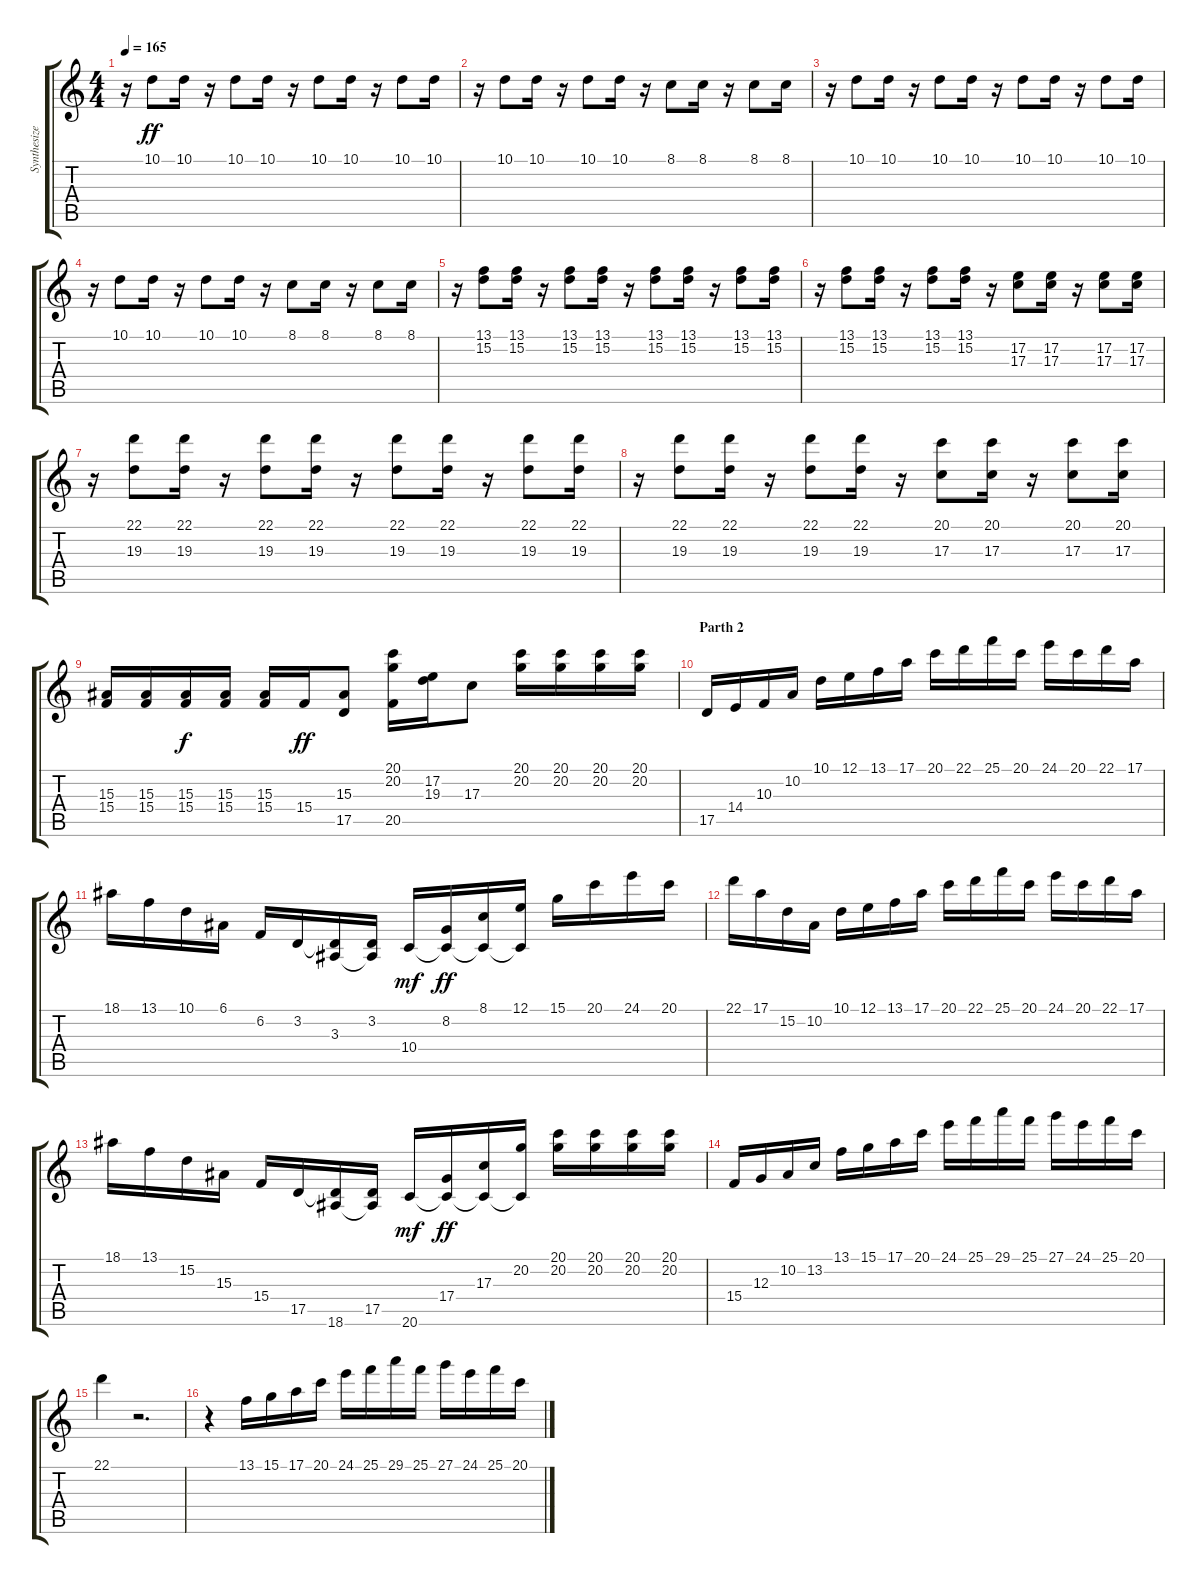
\track ("Synthesizer" "Synthesize") {instrument pad6metallic}
\staff {score tabs}
\tuning (E4 B3 G3 D3 A2 E2) {hide}
\ts (4 4)
\tempo 165
\clef g2
\ks c
r.16{dy ff} 10.1.8 10.1.16 r.16 10.1.8 10.1.16 r.16 10.1.8 10.1.16 r.16 10.1.8 10.1.16 |
r.16 10.1.8 10.1.16 r.16 10.1.8 10.1.16 r.16 8.1.8 8.1.16 r.16 8.1.8 8.1.16 |
r.16 10.1.8 10.1.16 r.16 10.1.8 10.1.16 r.16 10.1.8 10.1.16 r.16 10.1.8 10.1.16 |
r.16 10.1.8 10.1.16 r.16 10.1.8 10.1.16 r.16 8.1.8 8.1.16 r.16 8.1.8 8.1.16 |
r.16 (13.1 15.2).8 (13.1 15.2).16 r.16 (13.1 15.2).8 (13.1 15.2).16 r.16 (13.1 15.2).8 (13.1 15.2).16 r.16 (13.1 15.2).8 (13.1 15.2).16 |
r.16 (13.1 15.2).8 (13.1 15.2).16 r.16 (13.1 15.2).8 (13.1 15.2).16 r.16 (17.2 17.3).8 (17.2 17.3).16 r.16 (17.2 17.3).8 (17.2 17.3).16 |
r.16 (22.1 19.3).8 (22.1 19.3).16 r.16 (22.1 19.3).8 (22.1 19.3).16 r.16 (22.1 19.3).8 (22.1 19.3).16 r.16 (22.1 19.3).8 (22.1 19.3).16 |
r.16 (22.1 19.3).8 (22.1 19.3).16 r.16 (22.1 19.3).8 (22.1 19.3).16 r.16 (20.1 17.3).8 (20.1 17.3).16 r.16 (20.1 17.3).8 (20.1 17.3).16 |
(15.3 15.4).16 (15.3 15.4).16 (15.3 15.4).16{dy f} (15.3 15.4).16 (15.3 15.4).16 15.4.16{dy ff} (15.3 17.5).8 (20.1 20.2 20.5).16 (17.2 19.3).16 17.3.8 (20.1 20.2).16 (20.1 20.2).16 (20.1 20.2).16 (20.1 20.2).16 |
\section ("" "Parth 2")
17.5.16 14.4.16 10.3.16 10.2.16 10.1.16 12.1.16 13.1.16 17.1.16 20.1.16 22.1.16 25.1.16 20.1.16 24.1.16 20.1.16 22.1.16 17.1.16 |
18.1.16 13.1.16 10.1.16 6.1.16 6.2.16 3.2.16 (3.2{t} 3.3).16 (3.2 3.3{t}).16 10.4.16{dy mf} (8.2 10.4{t}).16{dy ff} (8.1 10.4{t}).16 (12.1 10.4{t}).16 15.1.16 20.1.16 24.1.16 20.1.16 |
22.1.16 17.1.16 15.2.16 10.2.16 10.1.16 12.1.16 13.1.16 17.1.16 20.1.16 22.1.16 25.1.16 20.1.16 24.1.16 20.1.16 22.1.16 17.1.16 |
18.1.16 13.1.16 15.2.16 15.3.16 15.4.16 17.5.16 (17.5{t} 18.6).16 (17.5 18.6{t}).16 20.6.16{dy mf} (17.4 20.6{t}).16{dy ff} (17.3 20.6{t}).16 (20.2 20.6{t}).16 (20.1 20.2).16 (20.1 20.2).16 (20.1 20.2).16 (20.1 20.2).16 |
15.4.16 12.3.16 10.2.16 13.2.16 13.1.16 15.1.16 17.1.16 20.1.16 24.1.16 25.1.16 29.1.16 25.1.16 27.1.16 24.1.16 25.1.16 20.1.16 |
22.1.4 r.2{d} |
r.4 13.1.16 15.1.16 17.1.16 20.1.16 24.1.16 25.1.16 29.1.16 25.1.16 27.1.16 24.1.16 25.1.16 20.1.16
